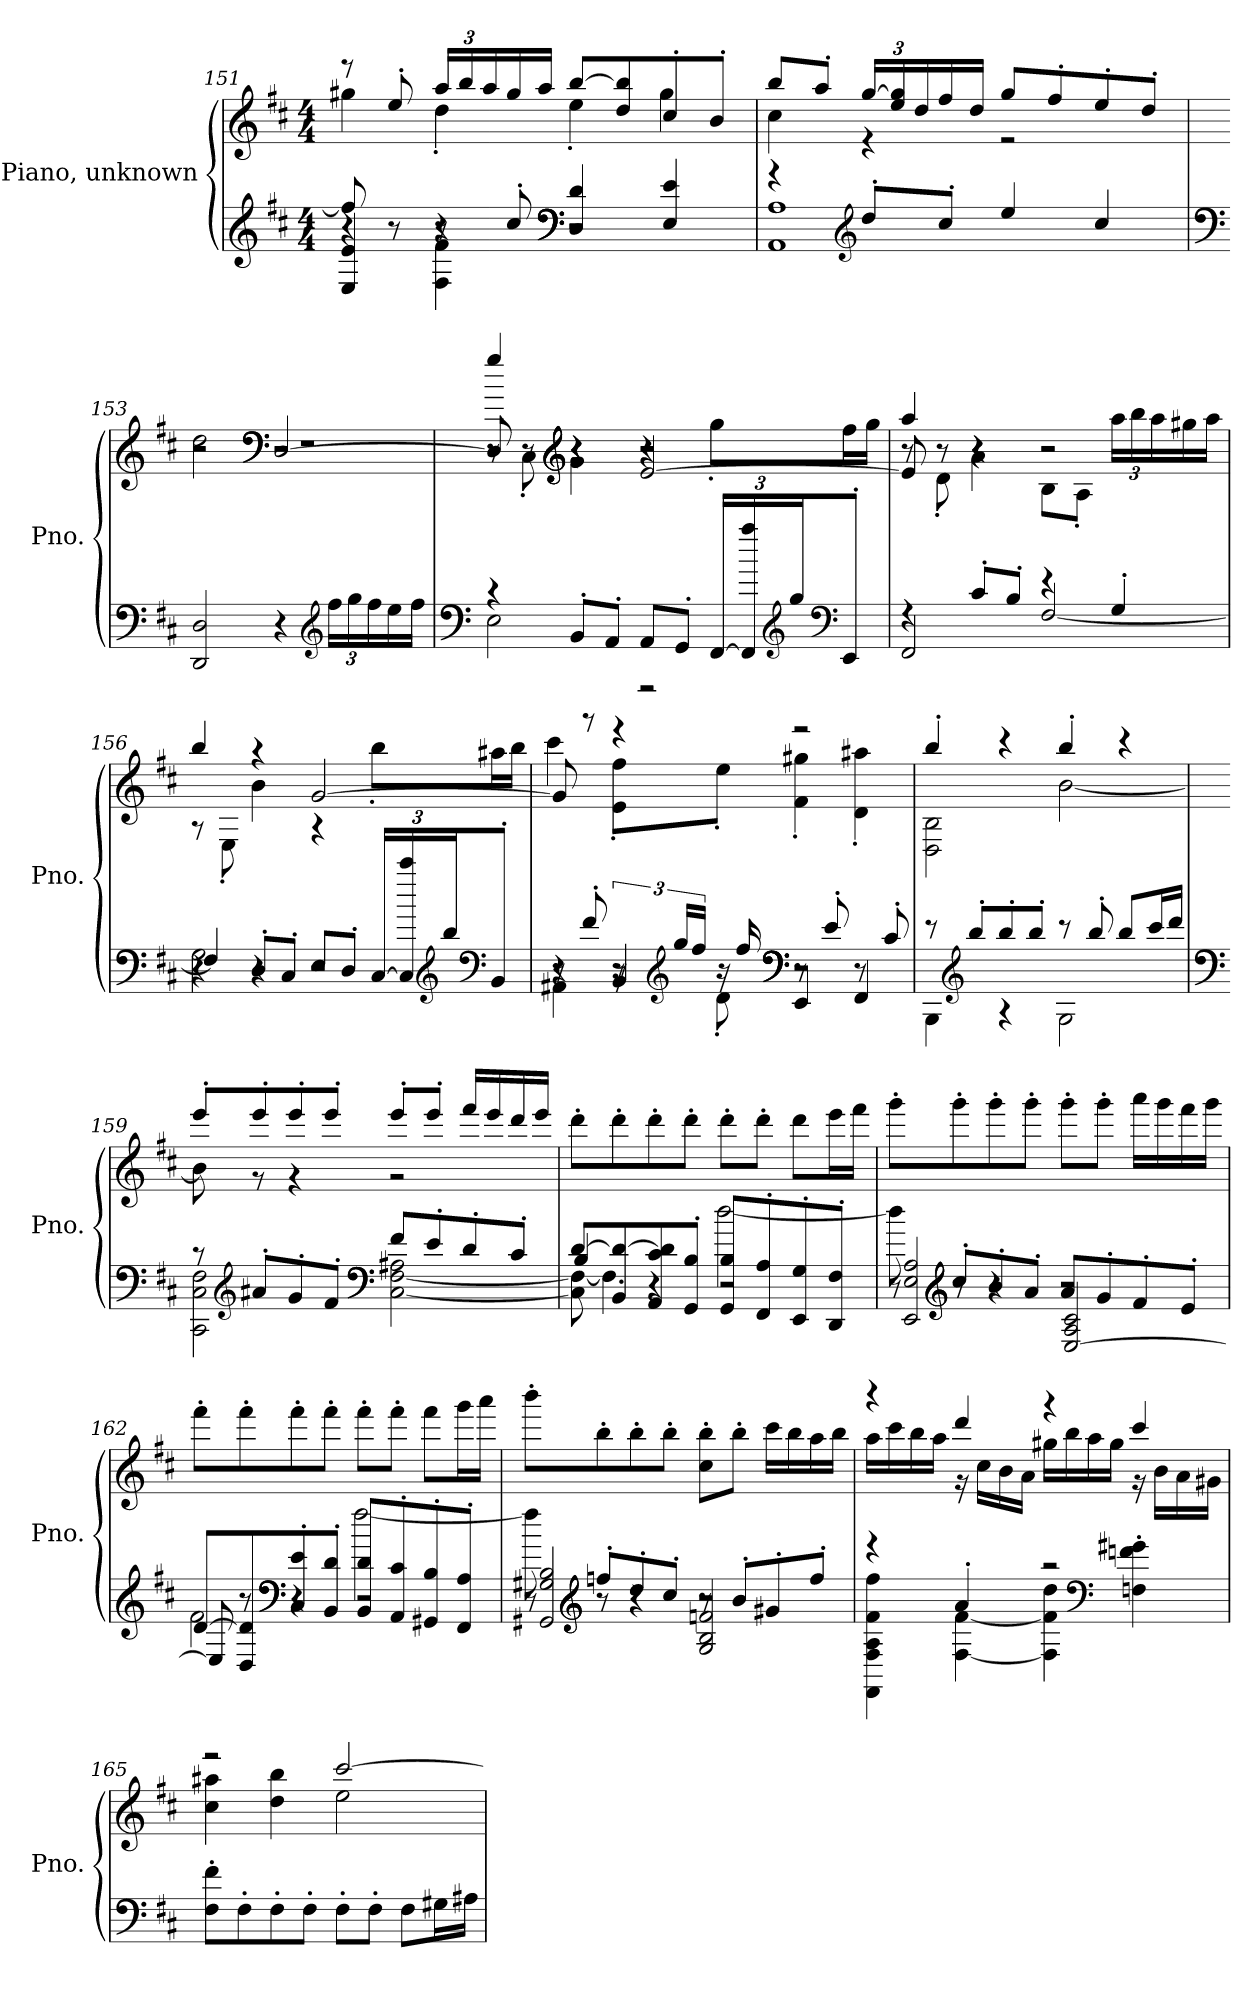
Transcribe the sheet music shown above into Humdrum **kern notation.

**kern	**kern
*part1	*part1
*staff2	*staff1
*I"Piano, unknown	*
*I'Pno.	*
!!LO:LB:g=z
*clefG2	*clefG2
*k[f#c#]	*k[f#c#]
*M4/4	*M4/4
=151	=151
*^	*^
*	*^	*	*
8ff#/]	4r	4E/ 4e/	8r	4gg#X\
8r	.	.	8ee'/	.
*	*	*	*Xbrackettup	*
4r	4F#\ 4f#\	8r	24aa/LL	4dd'\
.	.	.	24bb/	.
.	.	.	24aa/	.
.	.	8cc#'/	16gg#/	.
.	.	.	16aa/JJ	.
*clefF4	*	*	*	*
2r	2r	4D/ 4d/	[8bb/L	4ee'\
.	.	.	8dd/ 8bb/]	.
.	.	4E/ 4e/	8cc#'/	4gg#\
.	.	.	8b'/J	.
*	*v	*v	*	*
=152	=152	=152	=152
4r	1AA 1A	8bb/L	4cc#\
.	.	8aa'/J	.
*clefG2	*	*	*
8dd'/L	.	[24gg/LL	4r
.	.	24ee/ 24gg/]	.
.	.	24dd/	.
8cc#'/J	.	16ff#/	.
.	.	16dd/JJ	.
4ee/	.	8gg/L	2r
.	.	8ff#'/	.
4cc#/	.	8ee'/	.
.	.	8dd'/J	.
*v	*v	*	*
*	*v	*v
=153	=153
*clefF4	*
*	*^
*	*	*^
2DD/ 2D/	1r	2dd\	2r
*	*clefF4	*	*
4r	.	2r	[2D/
*clefG2	*	*	*
*Xbrackettup	*	*	*
24ff#\LL	.	.	.
24gg\	.	.	.
24ff#\	.	.	.
16ee\	.	.	.
16ff#\JJ	.	.	.
!!LO:LB:g=z	!!	!!
=154	=154	=154	=154
*clefF4	*	*	*
*^	*	*	*
4r	2E\	4gg/	8r	8D/]
.	.	.	8C#'\	8r
*	*	*clefG2	*	*
8BB'/L	.	4r	4g\	4r
8AA'/J	.	.	.	.
8AA/L	2r	2r	4r	[2e/
8GG'/J	.	.	.	.
[24FF#/LL	.	.	8gg'\L	.
24FF#/] 24aa/	.	.	.	.
*clefG2	*	*	*	*
24gg/J	.	.	.	.
*clefF4	*	*	*	*
8EE'/J	.	.	16ff#\L	.
.	.	.	16gg\JJ	.
=155	=155	=155	=155	=155
4r	2FF#/	4aa/	8r	8e/]
.	.	.	8d'\	8r
8c#'/L	.	4r	4a\	4r
8B'/J	.	.	.	.
4r	[2F#/	2r	8B\L	2r
.	.	.	8A'\J	.
4G'/	.	.	24aa\LL	.
.	.	.	24bb\	.
.	.	.	24aa\	.
.	.	.	16gg#X\	.
.	.	.	16aa\JJ	.
*	*	*	*v	*v
!!LO:LB:g=z
=156	=156	=156	=156
*	*^	*	*
4r	2G\	4F#/]	4bb/	8r
.	.	.	.	8E'\
8D'/L	.	4r	4r	4b\
8C#'/J	.	.	.	.
8E/L	2r	2r	[2g/	4r
8D'/J	.	.	.	.
[24C#/LL	.	.	.	8bb'\L
24C#/] 24ccc#/	.	.	.	.
*clefG2	*	*	*	*
24bb/J	.	.	.	.
*clefF4	*	*	*	*
8BB'/J	.	.	.	16aa#X\L
.	.	.	.	16bb\JJ
=157	=157	=157	=157	=157
8r	4AA#X\	4r	8g/]	4ccc#\
8f#'/	.	.	8r	.
*brackettup	*	*	*	*
24r	8r	4BB/	4r	8e\' 8ff#\'L
*clefG2	*	*	*	*
24gg/LL	.	.	.	.
24ff#/JJ	.	.	.	.
16r	8d'\	.	.	8ee'\J
16ff#/	.	.	.	.
*clefF4	*	*	*	*
8r	2r	4EE/	2r	4f#\' 4gg#X\'
8e'/	.	.	.	.
8r	.	4FF#/	.	4d\' 4aa#X\'
8c#'/	.	.	.	.
*	*v	*v	*	*
!!LO:PB:g=z	!!
=158	=158	=158	=158
8r	4BBB\	4bb'/	2D\ 2B\
*clefG2	*	*	*
8bb'/L	.	.	.
8bb'/	4r	4r	.
8bb'/J	.	.	.
8r	2G\	4bb'/	[2b\
8bb'/	.	.	.
8bb/L	.	4r	.
16ccc#/L	.	.	.
16ddd/JJ	.	.	.
=159	=159	=159	=159
*clefF4	*	*	*
8r	2CC#\ 2C#\ 2F#\	8eee'/L	8b\]
*clefG2	*	*	*
8a#X'/L	.	8eee'/	8r
8g'/	.	8eee'/	4r
8f#'/J	.	8eee'/J	.
*clefF4	*	*	*
8f#/L	[2C#\ [2F#\ 2A#X\	8eee'/L	2r
8e'/	.	8eee'/J	.
8d'/	.	16fff#/LL	.
.	.	16eee/	.
8c#'/J	.	16ddd/	.
.	.	16eee/JJ	.
*	*	*v	*v
!!LO:LB:g=z
=160	=160	=160
*	*^	*
[8d/L	8C#\] 8F#\_	4B/	8ddd'\L
8BB/ 8d/_	4.F#\]	.	8ddd'\
8AA/ 8c#/ 8d/]	.	4r	8ddd'\
8GG/' 8B/'J	.	.	8ddd'\J
8GG/ 8B/L	[2dd\	2r	8ddd'\L
8FF#/' 8A/'	.	.	8ddd'\J
8EE/' 8G/'	.	.	8ddd\L
8DD/' 8F#/'J	.	.	16eee\L
.	.	.	16fff#\JJ
=161	=161	=161	=161
8r	8dd\]	2EE/ 2E/ 2A/	8ggg'\L
*clefG2	*	*	*
8cc#'/L	8r	.	8ggg'\
8b'/	4r	.	8ggg'\
8a'/J	.	.	8ggg'\J
8a/L	2r	[2E/ 2A/ 2c#/	8ggg'\L
8g'/	.	.	8ggg'\J
8f#'/	.	.	16aaa\LL
.	.	.	16ggg\
8e'/J	.	.	16fff#\
.	.	.	16ggg\JJ
!!LO:LB:g=z
=162	=162	=162	=162
[8d/L	2f#\	8E/]	8fff#'\L
8D/ 8d/]	.	8r	8fff#'\
*clefF4	*	*	*
8C#/' 8e/'	.	4r	8fff#'\
8BB/' 8d/'J	.	.	8fff#'\J
8BB/ 8d/L	[2ff#\	2r	8fff#'\L
8AA/' 8c#/'	.	.	8fff#'\J
8GG#X/' 8B/'	.	.	8fff#\L
8FF#/' 8A/'J	.	.	16ggg\L
.	.	.	16aaa\JJ
=163	=163	=163	=163
8r	8ff#\]	2GG#X/ 2G#X/ 2B/	8bbb'\L
*clefG2	*	*	*
8ffn'/L	8r	.	8bb'\
8dd'/	4r	.	8bb'\
8cc#'/J	.	.	8bb'\J
8r	2r	2G#/ 2B/ 2fn/	8cc#\' 8bb\'L
8b'/L	.	.	8bb'\J
8g#X'/	.	.	16ccc#\LL
.	.	.	16bb\
8ff'/J	.	.	16aa\
.	.	.	16bb\JJ
*	*v	*v	*
!!LO:LB:g=z
=164	=164	=164
*	*	*^
4r	4FF#\ 4F#\ 4A\ 4f#\ 4ff#\	4r	16aa\LL
.	.	.	16ccc#\
.	.	.	16bb\
.	.	.	16aa\JJ
4a'/	[4F#\ [4f#\	4ddd/	16r
.	.	.	16cc#\LL
.	.	.	16b\
.	.	.	16a\JJ
2r	4F#\] 4f#\] 4dd\	4r	16gg#X\LL
.	.	.	16bb\
.	.	.	16aa\
.	.	.	16gg#\JJ
*clefF4	*	*	*
.	4Fn\' 4fn\' 4g#X\'	4ccc#/	16r
.	.	.	16b\LL
.	.	.	16a\
.	.	.	16g#X\JJ
*v	*v	*	*
=165	=165	=165
8F#\' 8f#\'L	2r	4cc#\ 4aa#X\
8F#'\	.	.
8F#'\	.	4dd\ 4bb\
8F#'\J	.	.
8F#'\L	[2ccc#/	2ee\
8F#'\J	.	.
8F#\L	.	.
16G#X\L	.	.
16A#X\JJ	.	.
*	*v	*v
=	=
*-	*-
